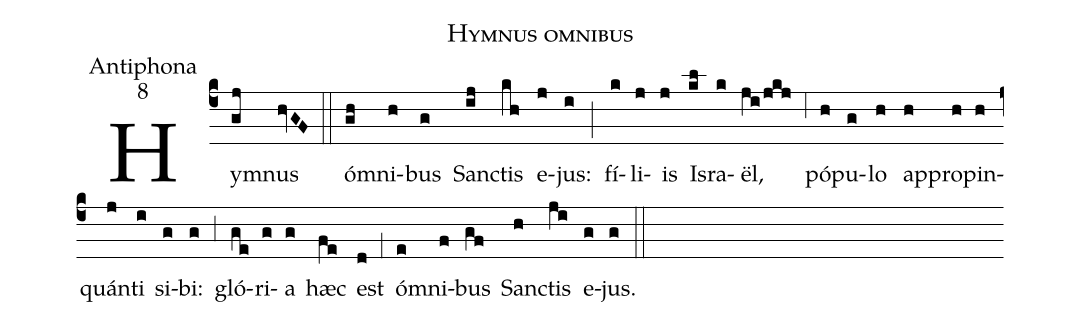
name:Hymnus omnibus;
office-part:Antiphona;
mode:8;
%%
(c4) Hy(gj)mnus(hvGF) (::)
ó(gh)mni(h)bus(g) San(ij)ctis(kh) e(j)jus:(i) (;) fí(k)li(j)is(j) Is(kl)ra(k)ël,(ji/jkj) (,6) pó(h)pu(g)lo(h) ap(h)pro(h)pin(h)quán(j)ti(i) si(g)bi:(g) (,3) gló(ge)ri(g)a(g) hæc(fe) est(d) (,1) ó(e)mni(f)bus(gf) San(h)ctis(ji) e(g)jus.(g) (::)
